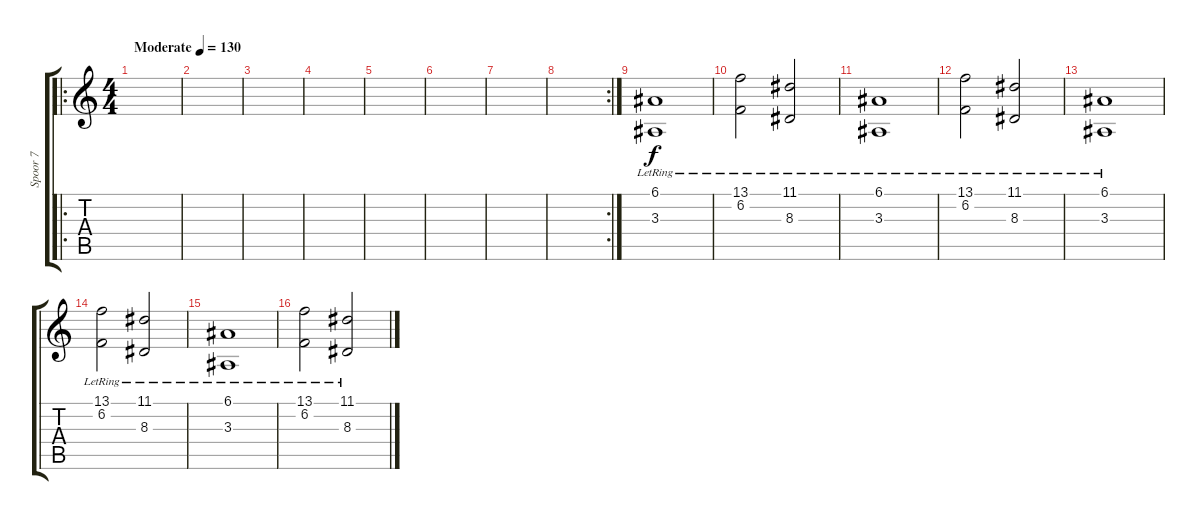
\track ("Spoor 7" "Spoor 7") {instrument drawbarorgan}
\staff {score tabs}
\tuning (E4 B3 G3 D3 A2 E2) {hide}
\ro
\ts (4 4)
\tempo (130 "Moderate")
\clef g2
\ks c
|
|
|
|
|
|
|
\rc 2
|
(6.1{lr} 3.3{lr}).1 |
(13.1{lr} 6.2{lr}).2 (11.1{lr} 8.3{lr}).2 |
(6.1{lr} 3.3{lr}).1 |
(13.1{lr} 6.2{lr}).2 (11.1{lr} 8.3{lr}).2 |
(6.1{lr} 3.3{lr}).1 |
(13.1{lr} 6.2{lr}).2 (11.1{lr} 8.3{lr}).2 |
(6.1{lr} 3.3{lr}).1 |
(13.1{lr} 6.2{lr}).2 (11.1{lr} 8.3{lr}).2
